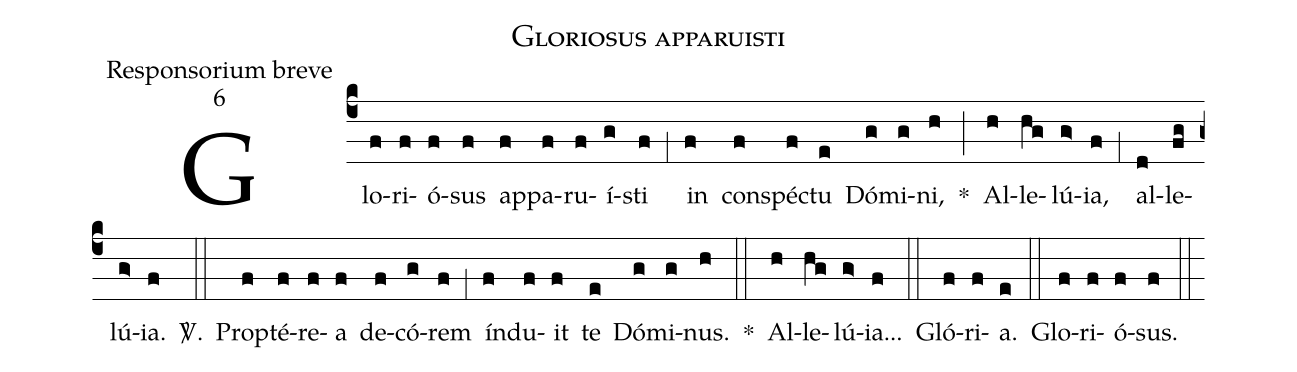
name:Gloriosus apparuisti;
office-part:Responsorium breve;
mode:6;
%%
(c4) Glo(f)ri(f)ó(f)sus(f) ap(f)pa(f)ru(f)í(g)sti(f) (;1) in(f) con(f)spé(f)ctu(e) Dó(g)mi(g)ni,(h) *(;) Al(h)le(hg)lú(g>)ia,(f) (;1) al(d)le(fg)lú(g>)ia.(f) <sp>V/</sp>.(::) Prop(f)té(f)re(f)a(f) de(f)có(g)rem(f) (;1) ín(f)du(f)it(f) te(e) Dó(g)mi(g)nus.(h) *(::) Al(h)le(hg)lú(g>)ia...(f) (::) Gló(f)ri(f)a.(e) (::) Glo(f)ri(f)ó(f)sus.(f) (::)
